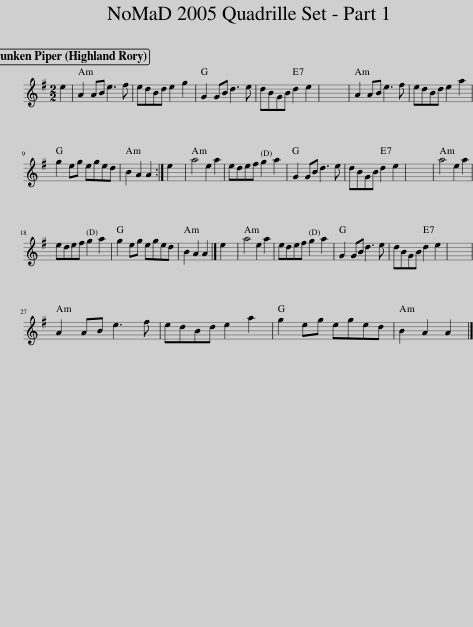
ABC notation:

X:1
L:1/8
M:2/2
I:linebreak $
K:G
V:1 treble
V:1
 e2 | A2 AB e3 f | edBd e2 g2 | G2 GB d3 e | dBGB d2 e2 | %5
 x8 | A2 AB e3 f | edBd e2 a2 |$ g2 eg eged | B2 A2 A2 :| %10
 e2 | a4 e2 a2 | edef g2 a2 | G2 GB d3 e | dBGB d2 e2 | %15
 x8 | a4 e2 a2 |$ edef g2 a2 | g2 eg eged | B2 A2 A2 |] %20
 e2 | a4 e2 a2 | edef g2 a2 | G2 GB d3 e | dBGB d2 e2 | %25
 x8 |$ A2 AB e3 f | edBd e2 a2 | g2 eg eged | B2 A2 A2 |] %30
